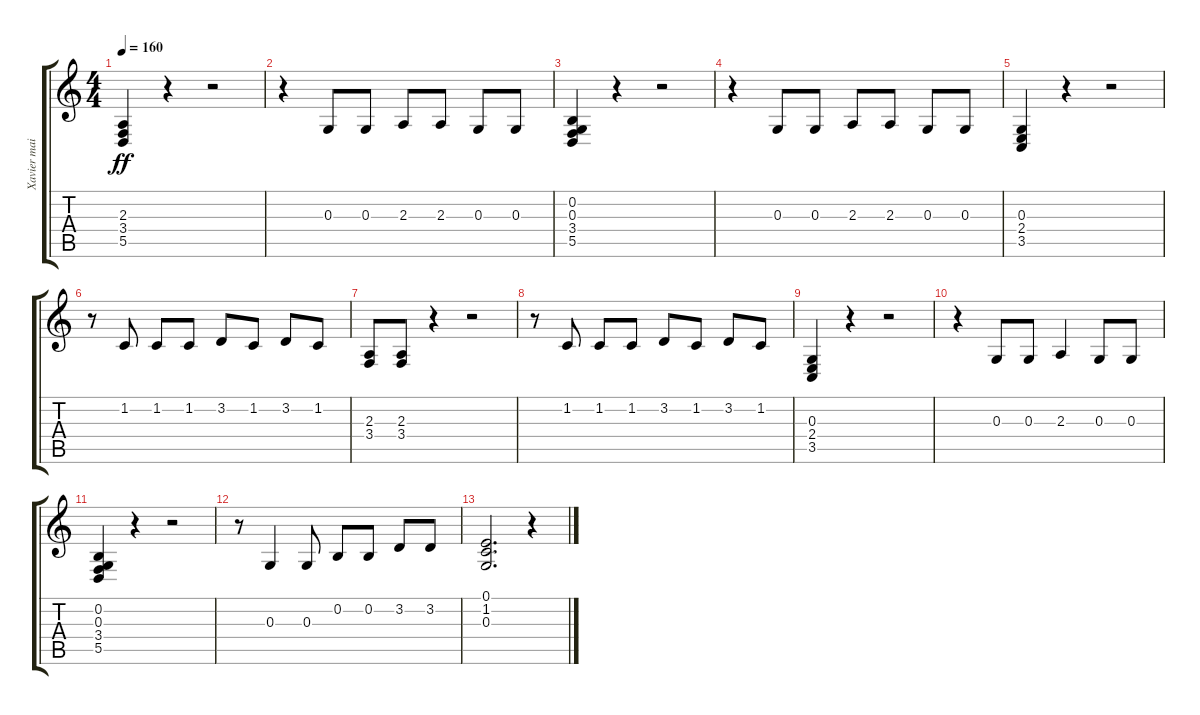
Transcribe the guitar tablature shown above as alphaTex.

\track ("Xavier main droite" "Xavier mai") {instrument acousticgrandpiano}
\staff {score tabs}
\tuning (E4 B3 G3 D3 A2 E2) {hide}
\ts (4 4)
\tempo 160
\clef g2
\ks c
(2.3 3.4 5.5).4{dy ff} r.4 r.2 |
r.4 0.3.8 0.3.8 2.3.8 2.3.8 0.3.8 0.3.8 |
(0.2 0.3 3.4 5.5).4 r.4 r.2 |
r.4 0.3.8 0.3.8 2.3.8 2.3.8 0.3.8 0.3.8 |
(0.3 2.4 3.5).4 r.4 r.2 |
r.8 1.2.8 1.2.8 1.2.8 3.2.8 1.2.8 3.2.8 1.2.8 |
(2.3 3.4).8 (2.3 3.4).8 r.4 r.2 |
r.8 1.2.8 1.2.8 1.2.8 3.2.8 1.2.8 3.2.8 1.2.8 |
(0.3 2.4 3.5).4 r.4 r.2 |
r.4 0.3.8 0.3.8 2.3.4 0.3.8 0.3.8 |
(0.2 0.3 3.4 5.5).4 r.4 r.2 |
r.8 0.3.4 0.3.8 0.2.8 0.2.8 3.2.8 3.2.8 |
(0.1 1.2 0.3).2{d} r.4
